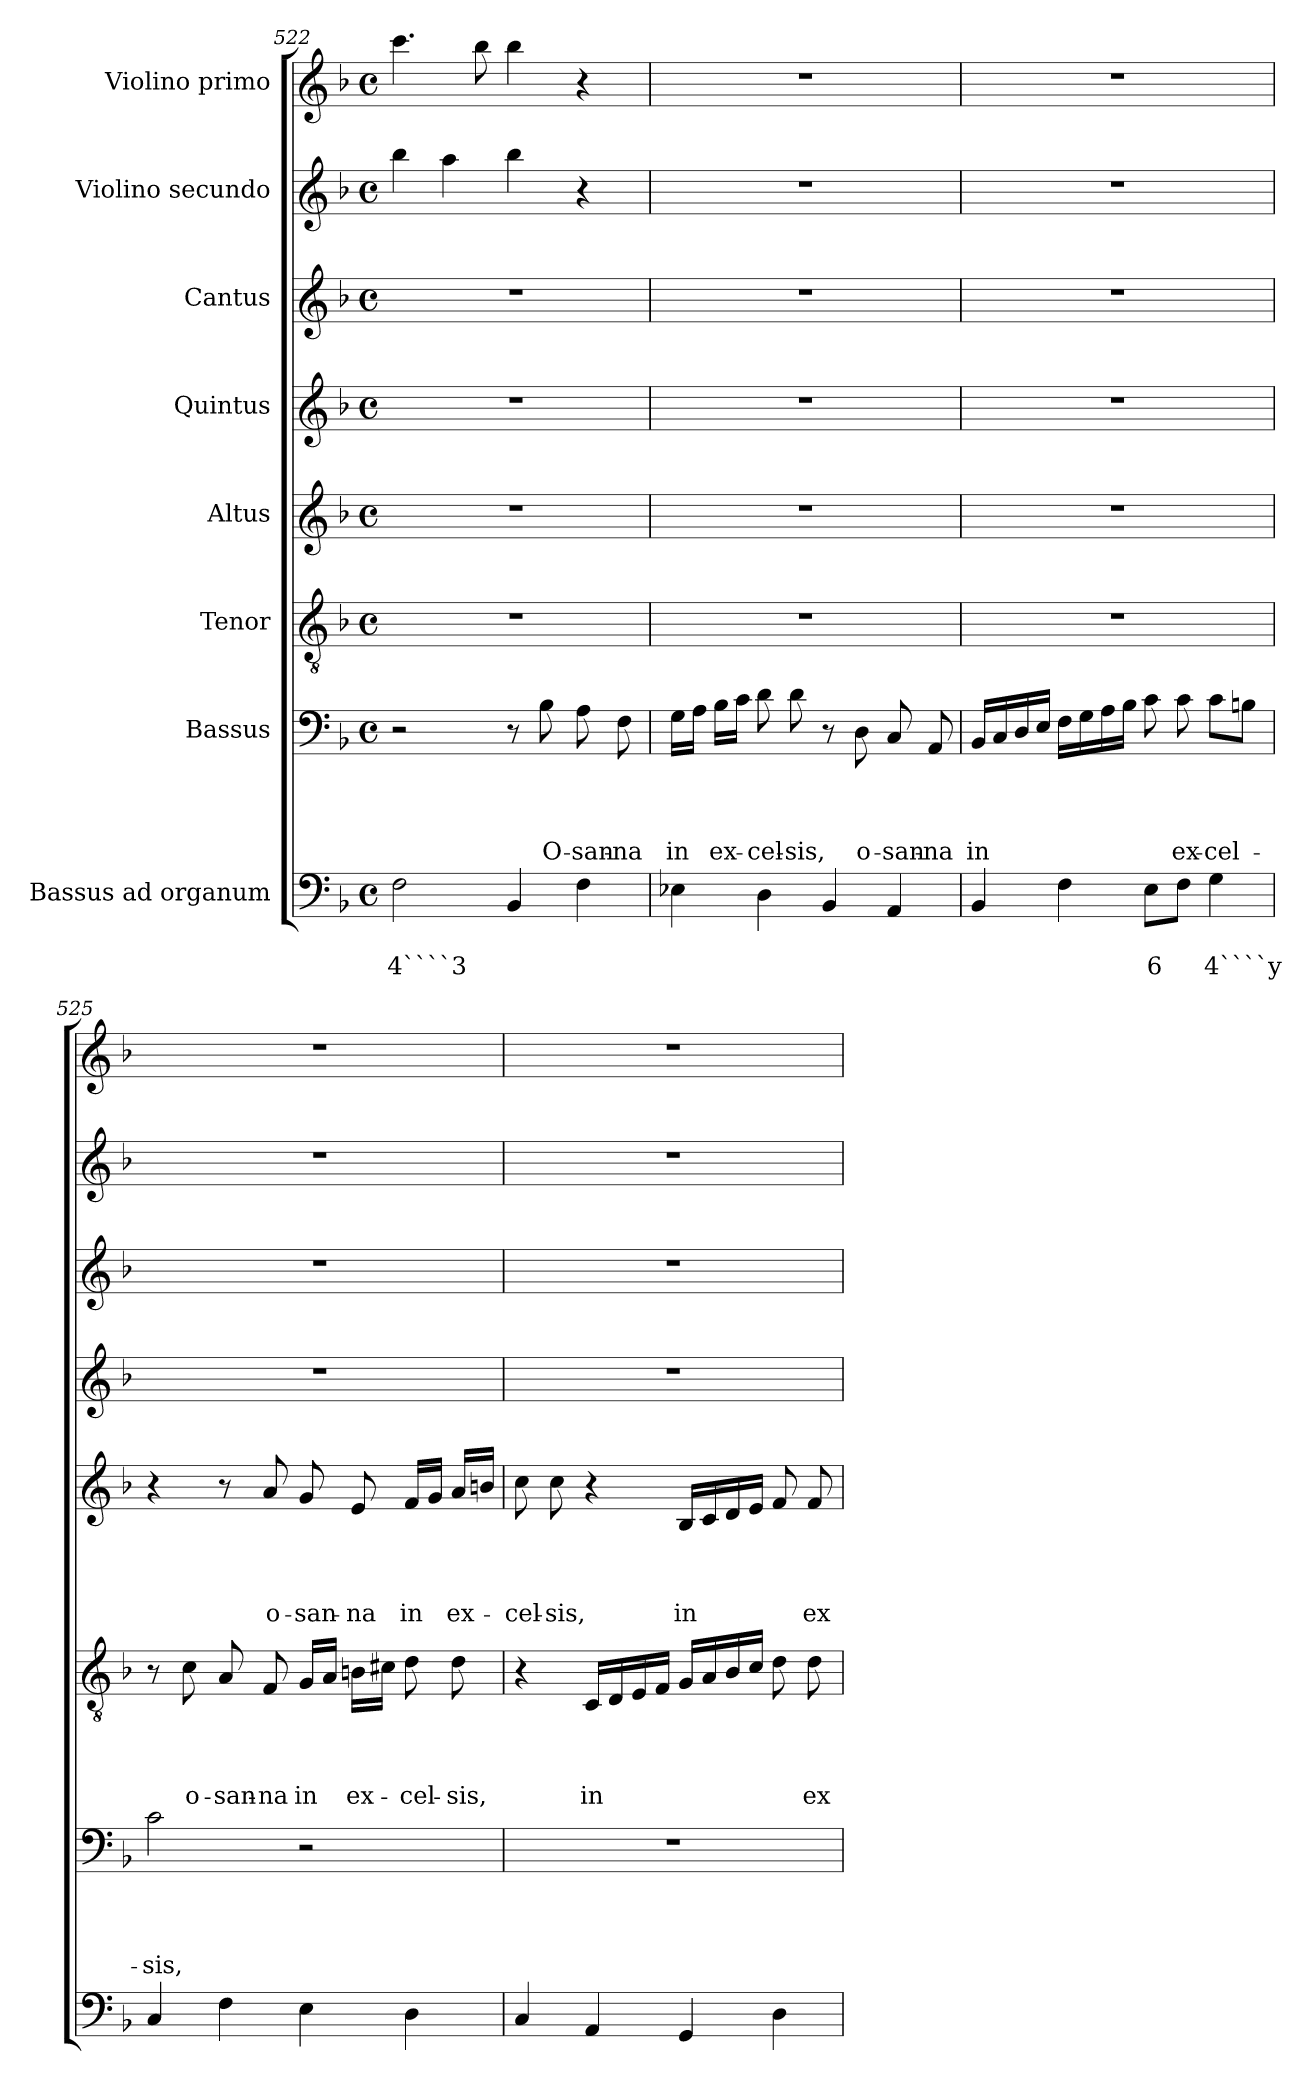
**kern	**text	**text	**kern	**text	**text	**text	**text	**kern	**text	**text	**text	**text	**kern	**text	**text	**text	**text	**kern	**kern	**kern	**kern
*part8	*part8	*part8	*part7	*part7	*part7	*part7	*part7	*part6	*part6	*part6	*part6	*part6	*part5	*part5	*part5	*part5	*part5	*part4	*part3	*part2	*part1
*staff8	*staff8	*staff8	*staff7	*staff7	*staff7	*staff7	*staff7	*staff6	*staff6	*staff6	*staff6	*staff6	*staff5	*staff5	*staff5	*staff5	*staff5	*staff4	*staff3	*staff2	*staff1
*I"Bassus ad  organum	*	*	*I"Bassus	*	*	*	*	*I"Tenor	*	*	*	*	*I"Altus	*	*	*	*	*I"Quintus	*I"Cantus	*I"Violino secundo	*I"Violino primo
!!LO:LB:g=z
*clefF4	*	*	*clefF4	*	*	*	*	*clefGv2	*	*	*	*	*clefG2	*	*	*	*	*clefG2	*clefG2	*clefG2	*clefG2
*k[b-]	*	*	*k[b-]	*	*	*	*	*k[b-]	*	*	*	*	*k[b-]	*	*	*	*	*k[b-]	*k[b-]	*k[b-]	*k[b-]
*F:	*	*	*F:	*	*	*	*	*F:	*	*	*	*	*F:	*	*	*	*	*F:	*F:	*F:	*F:
*M4/4	*	*	*M4/4	*	*	*	*	*M4/4	*	*	*	*	*M4/4	*	*	*	*	*M4/4	*M4/4	*M4/4	*M4/4
*met(c)	*	*	*met(c)	*	*	*	*	*met(c)	*	*	*	*	*met(c)	*	*	*	*	*met(c)	*met(c)	*met(c)	*met(c)
=522	=522	=522	=522	=522	=522	=522	=522	=522	=522	=522	=522	=522	=522	=522	=522	=522	=522	=522	=522	=522	=522
!	!	!LO:LY:b	!	!	!	!	!	!	!	!	!	!	!	!	!	!	!	!	!	!	!
2F\	.	4````3	2r	.	.	.	.	1r	.	.	.	.	1r	.	.	.	.	1r	1r	4bb-\	4.ccc\
.	.	.	.	.	.	.	.	.	.	.	.	.	.	.	.	.	.	.	.	4aa\	.
.	.	.	.	.	.	.	.	.	.	.	.	.	.	.	.	.	.	.	.	.	8bb-\
4BB-/	.	.	8r	.	.	.	.	.	.	.	.	.	.	.	.	.	.	.	.	4bb-\	4bb-\
!	!	!	!	!	!	!	!LO:LY:b	!	!	!	!	!	!	!	!	!	!	!	!	!	!
.	.	.	8B-\	.	.	.	O-	.	.	.	.	.	.	.	.	.	.	.	.	.	.
!	!	!	!	!	!	!	!LO:LY:b	!	!	!	!	!	!	!	!	!	!	!	!	!	!
4F\	.	.	8A\	.	.	.	-san-	.	.	.	.	.	.	.	.	.	.	.	.	4r	4r
!	!	!	!	!	!	!	!LO:LY:b	!	!	!	!	!	!	!	!	!	!	!	!	!	!
.	.	.	8F\	.	.	.	-na	.	.	.	.	.	.	.	.	.	.	.	.	.	.
=523	=523	=523	=523	=523	=523	=523	=523	=523	=523	=523	=523	=523	=523	=523	=523	=523	=523	=523	=523	=523	=523
!	!	!	!	!	!	!	!LO:LY:b	!	!	!	!	!	!	!	!	!	!	!	!	!	!
4E-X\	.	.	16G\LL	.	.	.	in	1r	.	.	.	.	1r	.	.	.	.	1r	1r	1r	1r
.	.	.	16A\JJ	.	.	.	.	.	.	.	.	.	.	.	.	.	.	.	.	.	.
!	!	!	!	!	!	!	!LO:LY:b	!	!	!	!	!	!	!	!	!	!	!	!	!	!
.	.	.	16B-\LL	.	.	.	ex-	.	.	.	.	.	.	.	.	.	.	.	.	.	.
.	.	.	16c\JJ	.	.	.	.	.	.	.	.	.	.	.	.	.	.	.	.	.	.
!	!	!	!	!	!	!	!LO:LY:b	!	!	!	!	!	!	!	!	!	!	!	!	!	!
4D\	.	.	8d\	.	.	.	-cel-	.	.	.	.	.	.	.	.	.	.	.	.	.	.
!	!	!	!	!	!	!	!LO:LY:b	!	!	!	!	!	!	!	!	!	!	!	!	!	!
.	.	.	8d\	.	.	.	-sis,	.	.	.	.	.	.	.	.	.	.	.	.	.	.
4BB-/	.	.	8r	.	.	.	.	.	.	.	.	.	.	.	.	.	.	.	.	.	.
!	!	!	!	!	!	!	!LO:LY:b	!	!	!	!	!	!	!	!	!	!	!	!	!	!
.	.	.	8D\	.	.	.	o-	.	.	.	.	.	.	.	.	.	.	.	.	.	.
!	!	!	!	!	!	!	!LO:LY:b	!	!	!	!	!	!	!	!	!	!	!	!	!	!
4AA/	.	.	8C/	.	.	.	-san-	.	.	.	.	.	.	.	.	.	.	.	.	.	.
!	!	!	!	!	!	!	!LO:LY:b	!	!	!	!	!	!	!	!	!	!	!	!	!	!
.	.	.	8AA/	.	.	.	-na	.	.	.	.	.	.	.	.	.	.	.	.	.	.
=524	=524	=524	=524	=524	=524	=524	=524	=524	=524	=524	=524	=524	=524	=524	=524	=524	=524	=524	=524	=524	=524
!	!	!	!	!	!	!	!LO:LY:b	!	!	!	!	!	!	!	!	!	!	!	!	!	!
4BB-/	.	.	16BB-/LL	.	.	.	in	1r	.	.	.	.	1r	.	.	.	.	1r	1r	1r	1r
.	.	.	16C/	.	.	.	.	.	.	.	.	.	.	.	.	.	.	.	.	.	.
.	.	.	16D/	.	.	.	.	.	.	.	.	.	.	.	.	.	.	.	.	.	.
.	.	.	16E/JJ	.	.	.	.	.	.	.	.	.	.	.	.	.	.	.	.	.	.
4F\	.	.	16F\LL	.	.	.	.	.	.	.	.	.	.	.	.	.	.	.	.	.	.
.	.	.	16G\	.	.	.	.	.	.	.	.	.	.	.	.	.	.	.	.	.	.
.	.	.	16A\	.	.	.	.	.	.	.	.	.	.	.	.	.	.	.	.	.	.
.	.	.	16B-\JJ	.	.	.	.	.	.	.	.	.	.	.	.	.	.	.	.	.	.
!	!	!LO:LY:b	!	!	!	!	!	!	!	!	!	!	!	!	!	!	!	!	!	!	!
8E\L	.	6	8c\	.	.	.	.	.	.	.	.	.	.	.	.	.	.	.	.	.	.
!	!	!	!	!	!	!	!LO:LY:b	!	!	!	!	!	!	!	!	!	!	!	!	!	!
8F\J	.	.	8c\	.	.	.	ex-	.	.	.	.	.	.	.	.	.	.	.	.	.	.
!	!	!LO:LY:b	!	!	!	!	!LO:LY:b	!	!	!	!	!	!	!	!	!	!	!	!	!	!
4G\	.	4````y	8c\L	.	.	.	-cel-	.	.	.	.	.	.	.	.	.	.	.	.	.	.
.	.	.	8Bn\J	.	.	.	.	.	.	.	.	.	.	.	.	.	.	.	.	.	.
=525	=525	=525	=525	=525	=525	=525	=525	=525	=525	=525	=525	=525	=525	=525	=525	=525	=525	=525	=525	=525	=525
!	!	!	!	!	!	!	!LO:LY:b	!	!	!	!	!	!	!	!	!	!	!	!	!	!
4C/	.	.	2c\	.	.	.	-sis,	8r	.	.	.	.	4r	.	.	.	.	1r	1r	1r	1r
!	!	!	!	!	!	!	!	!	!	!	!	!LO:LY:b	!	!	!	!	!	!	!	!	!
.	.	.	.	.	.	.	.	8c\	.	.	.	o-	.	.	.	.	.	.	.	.	.
!	!	!	!	!	!	!	!	!	!	!	!	!LO:LY:b	!	!	!	!	!	!	!	!	!
4F\	.	.	.	.	.	.	.	8A/	.	.	.	-san-	8r	.	.	.	.	.	.	.	.
!	!	!	!	!	!	!	!	!	!	!	!	!LO:LY:b	!	!	!	!	!LO:LY:b	!	!	!	!
.	.	.	.	.	.	.	.	8F/	.	.	.	-na	8a/	.	.	.	o-	.	.	.	.
!	!	!	!	!	!	!	!	!	!	!	!	!LO:LY:b	!	!	!	!	!LO:LY:b	!	!	!	!
4E\	.	.	2r	.	.	.	.	16G/LL	.	.	.	in	8g/	.	.	.	-san-	.	.	.	.
.	.	.	.	.	.	.	.	16A/JJ	.	.	.	.	.	.	.	.	.	.	.	.	.
!	!	!	!	!	!	!	!	!	!	!	!	!LO:LY:b	!	!	!	!	!LO:LY:b	!	!	!	!
.	.	.	.	.	.	.	.	16Bn\LL	.	.	.	ex-	8e/	.	.	.	-na	.	.	.	.
.	.	.	.	.	.	.	.	16c#X\JJ	.	.	.	.	.	.	.	.	.	.	.	.	.
!	!	!	!	!	!	!	!	!	!	!	!	!LO:LY:b	!	!	!	!	!LO:LY:b	!	!	!	!
4D\	.	.	.	.	.	.	.	8d\	.	.	.	-cel-	16f/LL	.	.	.	in	.	.	.	.
.	.	.	.	.	.	.	.	.	.	.	.	.	16g/JJ	.	.	.	.	.	.	.	.
!	!	!	!	!	!	!	!	!	!	!	!	!LO:LY:b	!	!	!	!	!LO:LY:b	!	!	!	!
.	.	.	.	.	.	.	.	8d\	.	.	.	-sis,	16a/LL	.	.	.	ex-	.	.	.	.
.	.	.	.	.	.	.	.	.	.	.	.	.	16bn/JJ	.	.	.	.	.	.	.	.
!!LO:PB:g=z
=526	=526	=526	=526	=526	=526	=526	=526	=526	=526	=526	=526	=526	=526	=526	=526	=526	=526	=526	=526	=526	=526
!	!	!	!	!	!	!	!	!	!	!	!	!	!	!	!	!	!LO:LY:b	!	!	!	!
4C/	.	.	1r	.	.	.	.	4r	.	.	.	.	8cc\	.	.	.	-cel-	1r	1r	1r	1r
!	!	!	!	!	!	!	!	!	!	!	!	!	!	!	!	!	!LO:LY:b	!	!	!	!
.	.	.	.	.	.	.	.	.	.	.	.	.	8cc\	.	.	.	-sis,	.	.	.	.
!	!	!	!	!	!	!	!	!	!	!	!	!LO:LY:b	!	!	!	!	!	!	!	!	!
4AA/	.	.	.	.	.	.	.	16C/LL	.	.	.	in	4r	.	.	.	.	.	.	.	.
.	.	.	.	.	.	.	.	16D/	.	.	.	.	.	.	.	.	.	.	.	.	.
.	.	.	.	.	.	.	.	16E/	.	.	.	.	.	.	.	.	.	.	.	.	.
.	.	.	.	.	.	.	.	16F/JJ	.	.	.	.	.	.	.	.	.	.	.	.	.
!	!	!	!	!	!	!	!	!	!	!	!	!	!	!	!	!	!LO:LY:b	!	!	!	!
4GG/	.	.	.	.	.	.	.	16G/LL	.	.	.	.	16B-/LL	.	.	.	in	.	.	.	.
.	.	.	.	.	.	.	.	16A/	.	.	.	.	16c/	.	.	.	.	.	.	.	.
.	.	.	.	.	.	.	.	16B-/	.	.	.	.	16d/	.	.	.	.	.	.	.	.
.	.	.	.	.	.	.	.	16c/JJ	.	.	.	.	16e/JJ	.	.	.	.	.	.	.	.
4D\	.	.	.	.	.	.	.	8d\	.	.	.	.	8f/	.	.	.	.	.	.	.	.
!	!	!	!	!	!	!	!	!	!	!	!	!LO:LY:b	!	!	!	!	!LO:LY:b	!	!	!	!
.	.	.	.	.	.	.	.	8d\	.	.	.	ex-	8f/	.	.	.	ex-	.	.	.	.
=	=	=	=	=	=	=	=	=	=	=	=	=	=	=	=	=	=	=	=	=	=
*-	*-	*-	*-	*-	*-	*-	*-	*-	*-	*-	*-	*-	*-	*-	*-	*-	*-	*-	*-	*-	*-
